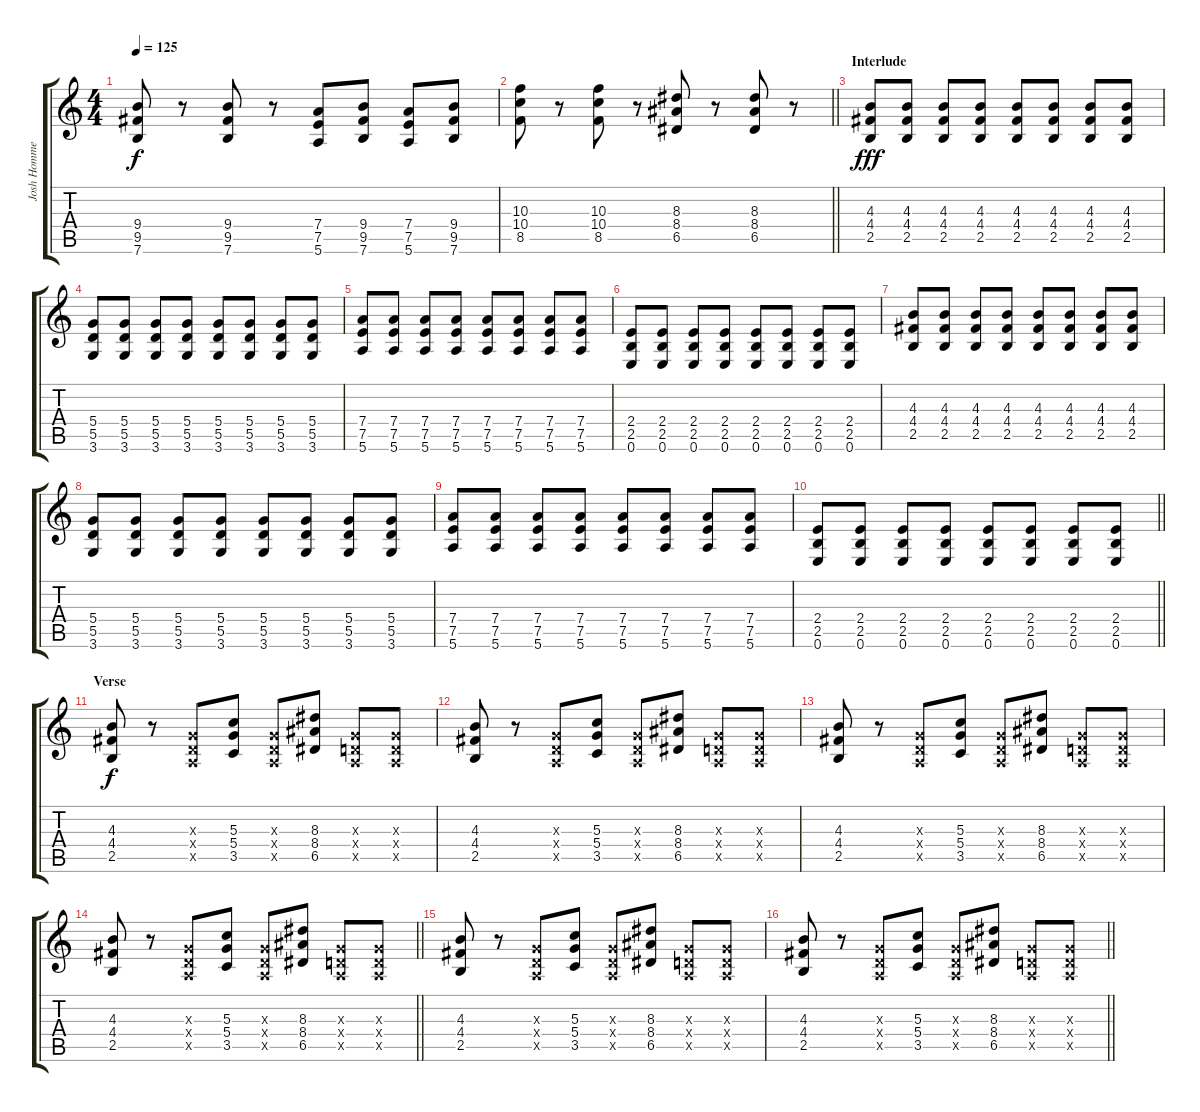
\track ("Josh Homme" "Josh Homme") {instrument overdrivenguitar}
\staff {score tabs}
\tuning (E4 B3 G3 D3 A2 E2) {hide}
\ts (4 4)
\tempo 125
\clef g2
\ks c
(9.4 9.5 7.6).8{dy f} r.8 (9.4 9.5 7.6).8 r.8 (7.4 7.5 5.6).8 (9.4 9.5 7.6).8 (7.4 7.5 5.6).8 (9.4 9.5 7.6).8 |
\barLineRight lightlight
(10.3 10.4 8.5).8 r.8 (10.3 10.4 8.5).8 r.8 (8.3 8.4 6.5).8 r.8 (8.3 8.4 6.5).8 r.8 |
\section ("" "Interlude")
(4.3 4.4 2.5).8{dy fff} (4.3 4.4 2.5).8 (4.3 4.4 2.5).8 (4.3 4.4 2.5).8 (4.3 4.4 2.5).8 (4.3 4.4 2.5).8 (4.3 4.4 2.5).8 (4.3 4.4 2.5).8 |
(5.4 5.5 3.6).8 (5.4 5.5 3.6).8 (5.4 5.5 3.6).8 (5.4 5.5 3.6).8 (5.4 5.5 3.6).8 (5.4 5.5 3.6).8 (5.4 5.5 3.6).8 (5.4 5.5 3.6).8 |
(7.4 7.5 5.6).8 (7.4 7.5 5.6).8 (7.4 7.5 5.6).8 (7.4 7.5 5.6).8 (7.4 7.5 5.6).8 (7.4 7.5 5.6).8 (7.4 7.5 5.6).8 (7.4 7.5 5.6).8 |
(2.4 2.5 0.6).8 (2.4 2.5 0.6).8 (2.4 2.5 0.6).8 (2.4 2.5 0.6).8 (2.4 2.5 0.6).8 (2.4 2.5 0.6).8 (2.4 2.5 0.6).8 (2.4 2.5 0.6).8 |
(4.3 4.4 2.5).8 (4.3 4.4 2.5).8 (4.3 4.4 2.5).8 (4.3 4.4 2.5).8 (4.3 4.4 2.5).8 (4.3 4.4 2.5).8 (4.3 4.4 2.5).8 (4.3 4.4 2.5).8 |
(5.4 5.5 3.6).8 (5.4 5.5 3.6).8 (5.4 5.5 3.6).8 (5.4 5.5 3.6).8 (5.4 5.5 3.6).8 (5.4 5.5 3.6).8 (5.4 5.5 3.6).8 (5.4 5.5 3.6).8 |
(7.4 7.5 5.6).8 (7.4 7.5 5.6).8 (7.4 7.5 5.6).8 (7.4 7.5 5.6).8 (7.4 7.5 5.6).8 (7.4 7.5 5.6).8 (7.4 7.5 5.6).8 (7.4 7.5 5.6).8 |
\barLineRight lightlight
(2.4 2.5 0.6).8 (2.4 2.5 0.6).8 (2.4 2.5 0.6).8 (2.4 2.5 0.6).8 (2.4 2.5 0.6).8 (2.4 2.5 0.6).8 (2.4 2.5 0.6).8 (2.4 2.5 0.6).8 |
\section ("" "Verse")
(4.3 4.4 2.5).8{dy f} r.8 (0.3{x} 0.4{x} 0.5{x}).8 (5.3 5.4 3.5).8 (0.3{x} 0.4{x} 0.5{x}).8 (8.3 8.4 6.5).8 (0.3{x} 0.4{x} 0.5{x}).8 (0.3{x} 0.4{x} 0.5{x}).8 |
(4.3 4.4 2.5).8 r.8 (0.3{x} 0.4{x} 0.5{x}).8 (5.3 5.4 3.5).8 (0.3{x} 0.4{x} 0.5{x}).8 (8.3 8.4 6.5).8 (0.3{x} 0.4{x} 0.5{x}).8 (0.3{x} 0.4{x} 0.5{x}).8 |
(4.3 4.4 2.5).8 r.8 (0.3{x} 0.4{x} 0.5{x}).8 (5.3 5.4 3.5).8 (0.3{x} 0.4{x} 0.5{x}).8 (8.3 8.4 6.5).8 (0.3{x} 0.4{x} 0.5{x}).8 (0.3{x} 0.4{x} 0.5{x}).8 |
\barLineRight lightlight
(4.3 4.4 2.5).8 r.8 (0.3{x} 0.4{x} 0.5{x}).8 (5.3 5.4 3.5).8 (0.3{x} 0.4{x} 0.5{x}).8 (8.3 8.4 6.5).8 (0.3{x} 0.4{x} 0.5{x}).8 (0.3{x} 0.4{x} 0.5{x}).8 |
(4.3 4.4 2.5).8 r.8 (0.3{x} 0.4{x} 0.5{x}).8 (5.3 5.4 3.5).8 (0.3{x} 0.4{x} 0.5{x}).8 (8.3 8.4 6.5).8 (0.3{x} 0.4{x} 0.5{x}).8 (0.3{x} 0.4{x} 0.5{x}).8 |
\barLineRight lightlight
(4.3 4.4 2.5).8 r.8 (0.3{x} 0.4{x} 0.5{x}).8 (5.3 5.4 3.5).8 (0.3{x} 0.4{x} 0.5{x}).8 (8.3 8.4 6.5).8 (0.3{x} 0.4{x} 0.5{x}).8 (0.3{x} 0.4{x} 0.5{x}).8
